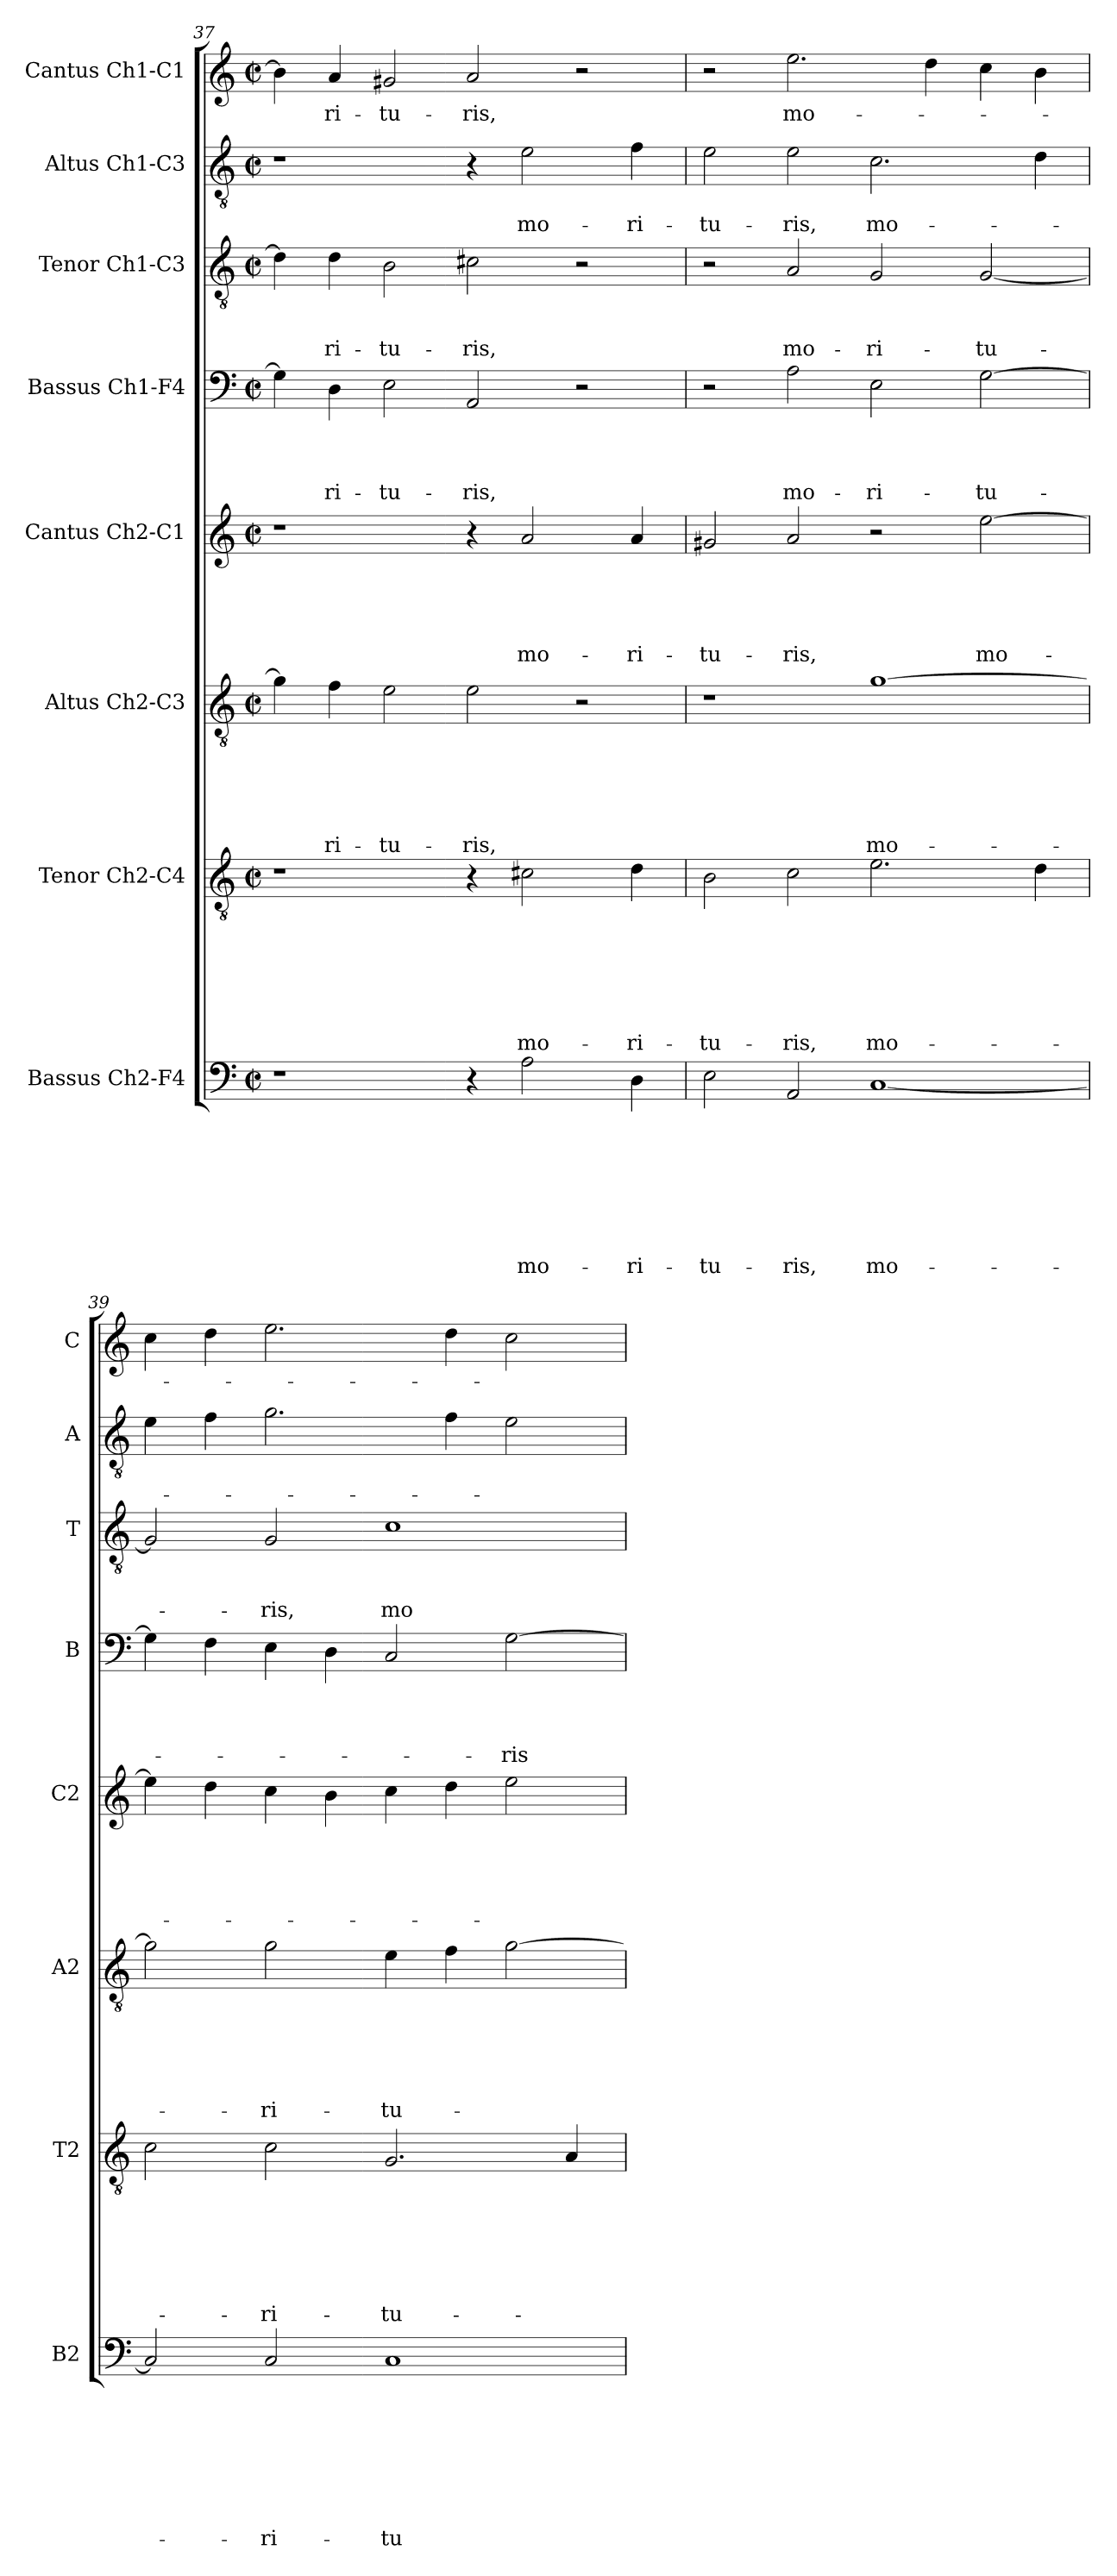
**kern	**text	**text	**text	**text	**text	**text	**text	**text	**kern	**text	**text	**text	**text	**text	**text	**text	**kern	**text	**text	**text	**text	**text	**text	**kern	**text	**text	**text	**text	**text	**kern	**text	**text	**text	**text	**kern	**text	**text	**text	**kern	**text	**text	**kern	**text
*part8	*part8	*part8	*part8	*part8	*part8	*part8	*part8	*part8	*part7	*part7	*part7	*part7	*part7	*part7	*part7	*part7	*part6	*part6	*part6	*part6	*part6	*part6	*part6	*part5	*part5	*part5	*part5	*part5	*part5	*part4	*part4	*part4	*part4	*part4	*part3	*part3	*part3	*part3	*part2	*part2	*part2	*part1	*part1
*staff8	*staff8	*staff8	*staff8	*staff8	*staff8	*staff8	*staff8	*staff8	*staff7	*staff7	*staff7	*staff7	*staff7	*staff7	*staff7	*staff7	*staff6	*staff6	*staff6	*staff6	*staff6	*staff6	*staff6	*staff5	*staff5	*staff5	*staff5	*staff5	*staff5	*staff4	*staff4	*staff4	*staff4	*staff4	*staff3	*staff3	*staff3	*staff3	*staff2	*staff2	*staff2	*staff1	*staff1
*I"Bassus Ch2-F4	*	*	*	*	*	*	*	*	*I"Tenor Ch2-C4	*	*	*	*	*	*	*	*I"Altus Ch2-C3	*	*	*	*	*	*	*I"Cantus Ch2-C1	*	*	*	*	*	*I"Bassus Ch1-F4	*	*	*	*	*I"Tenor Ch1-C3	*	*	*	*I"Altus Ch1-C3	*	*	*I"Cantus Ch1-C1	*
*I'B2	*	*	*	*	*	*	*	*	*I'T2	*	*	*	*	*	*	*	*I'A2	*	*	*	*	*	*	*I'C2	*	*	*	*	*	*I'B	*	*	*	*	*I'T	*	*	*	*I'A	*	*	*I'C	*
*clefF4	*	*	*	*	*	*	*	*	*clefGv2	*	*	*	*	*	*	*	*clefGv2	*	*	*	*	*	*	*clefG2	*	*	*	*	*	*clefF4	*	*	*	*	*clefGv2	*	*	*	*clefGv2	*	*	*clefG2	*
*k[]	*	*	*	*	*	*	*	*	*k[]	*	*	*	*	*	*	*	*k[]	*	*	*	*	*	*	*k[]	*	*	*	*	*	*k[]	*	*	*	*	*k[]	*	*	*	*k[]	*	*	*k[]	*
*C:	*	*	*	*	*	*	*	*	*C:	*	*	*	*	*	*	*	*C:	*	*	*	*	*	*	*C:	*	*	*	*	*	*C:	*	*	*	*	*C:	*	*	*	*C:	*	*	*C:	*
*M2/2	*	*	*	*	*	*	*	*	*M2/2	*	*	*	*	*	*	*	*M2/2	*	*	*	*	*	*	*M2/2	*	*	*	*	*	*M2/2	*	*	*	*	*M2/2	*	*	*	*M2/2	*	*	*M2/2	*
*met(c|)	*	*	*	*	*	*	*	*	*met(c|)	*	*	*	*	*	*	*	*met(c|)	*	*	*	*	*	*	*met(c|)	*	*	*	*	*	*met(c|)	*	*	*	*	*met(c|)	*	*	*	*met(c|)	*	*	*met(c|)	*
=37	=37	=37	=37	=37	=37	=37	=37	=37	=37	=37	=37	=37	=37	=37	=37	=37	=37	=37	=37	=37	=37	=37	=37	=37	=37	=37	=37	=37	=37	=37	=37	=37	=37	=37	=37	=37	=37	=37	=37	=37	=37	=37	=37
1r	.	.	.	.	.	.	.	.	1r	.	.	.	.	.	.	.	4g\]	.	.	.	.	.	.	1r	.	.	.	.	.	4G\]	.	.	.	.	4d\]	.	.	.	1r	.	.	4b\]	.
!	!	!	!	!	!	!	!	!	!	!	!	!	!	!	!	!	!	!	!	!	!	!	!LO:LY:b	!	!	!	!	!	!	!	!	!	!	!LO:LY:b	!	!	!	!LO:LY:b	!	!	!	!	!LO:LY:b
.	.	.	.	.	.	.	.	.	.	.	.	.	.	.	.	.	4f\	.	.	.	.	.	-ri-	.	.	.	.	.	.	4D\	.	.	.	-ri-	4d\	.	.	-ri-	.	.	.	4a/	-ri-
!	!	!	!	!	!	!	!	!	!	!	!	!	!	!	!	!	!	!	!	!	!	!	!LO:LY:b	!	!	!	!	!	!	!	!	!	!	!LO:LY:b	!	!	!	!LO:LY:b	!	!	!	!	!LO:LY:b
.	.	.	.	.	.	.	.	.	.	.	.	.	.	.	.	.	2e\	.	.	.	.	.	-tu-	.	.	.	.	.	.	2E\	.	.	.	-tu-	2B\	.	.	-tu-	.	.	.	2g#X/	-tu-
!	!	!	!	!	!	!	!	!	!	!	!	!	!	!	!	!	!	!	!	!	!	!	!LO:LY:b	!	!	!	!	!	!	!	!	!	!	!LO:LY:b	!	!	!	!LO:LY:b	!	!	!	!	!LO:LY:b
4r	.	.	.	.	.	.	.	.	4r	.	.	.	.	.	.	.	2e\	.	.	.	.	.	-ris,	4r	.	.	.	.	.	2AA/	.	.	.	-ris,	2c#X\	.	.	-ris,	4r	.	.	2a/	-ris,
!	!	!	!	!	!	!	!	!LO:LY:b	!	!	!	!	!	!	!	!LO:LY:b	!	!	!	!	!	!	!	!	!	!	!	!	!LO:LY:b	!	!	!	!	!	!	!	!	!	!	!	!LO:LY:b	!	!
2A\	.	.	.	.	.	.	.	mo-	2c#X\	.	.	.	.	.	.	mo-	.	.	.	.	.	.	.	2a/	.	.	.	.	mo-	.	.	.	.	.	.	.	.	.	2e\	.	mo-	.	.
.	.	.	.	.	.	.	.	.	.	.	.	.	.	.	.	.	2r	.	.	.	.	.	.	.	.	.	.	.	.	2r	.	.	.	.	2r	.	.	.	.	.	.	2r	.
!	!	!	!	!	!	!	!	!LO:LY:b	!	!	!	!	!	!	!	!LO:LY:b	!	!	!	!	!	!	!	!	!	!	!	!	!LO:LY:b	!	!	!	!	!	!	!	!	!	!	!	!LO:LY:b	!	!
4D\	.	.	.	.	.	.	.	-ri-	4d\	.	.	.	.	.	.	-ri-	.	.	.	.	.	.	.	4a/	.	.	.	.	-ri-	.	.	.	.	.	.	.	.	.	4f\	.	-ri-	.	.
=38	=38	=38	=38	=38	=38	=38	=38	=38	=38	=38	=38	=38	=38	=38	=38	=38	=38	=38	=38	=38	=38	=38	=38	=38	=38	=38	=38	=38	=38	=38	=38	=38	=38	=38	=38	=38	=38	=38	=38	=38	=38	=38	=38
!	!	!	!	!	!	!	!	!LO:LY:b	!	!	!	!	!	!	!	!LO:LY:b	!	!	!	!	!	!	!	!	!	!	!	!	!LO:LY:b	!	!	!	!	!	!	!	!	!	!	!	!LO:LY:b	!	!
2E\	.	.	.	.	.	.	.	-tu-	2B\	.	.	.	.	.	.	-tu-	1r	.	.	.	.	.	.	2g#X/	.	.	.	.	-tu-	2r	.	.	.	.	2r	.	.	.	2e\	.	-tu-	2r	.
!	!	!	!	!	!	!	!	!LO:LY:b	!	!	!	!	!	!	!	!LO:LY:b	!	!	!	!	!	!	!	!	!	!	!	!	!LO:LY:b	!	!	!	!	!LO:LY:b	!	!	!	!LO:LY:b	!	!	!LO:LY:b	!	!LO:LY:b
2AA/	.	.	.	.	.	.	.	-ris,	2c\	.	.	.	.	.	.	-ris,	.	.	.	.	.	.	.	2a/	.	.	.	.	-ris,	2A\	.	.	.	mo-	2A/	.	.	mo-	2e\	.	-ris,	2.ee\	mo-
!	!	!	!	!	!	!	!	!LO:LY:b	!	!	!	!	!	!	!	!LO:LY:b	!	!	!	!	!	!	!LO:LY:b	!	!	!	!	!	!	!	!	!	!	!LO:LY:b	!	!	!	!LO:LY:b	!	!	!LO:LY:b	!	!
[1C	.	.	.	.	.	.	.	mo-	2.e\	.	.	.	.	.	.	mo-	[1g	.	.	.	.	.	mo-	2r	.	.	.	.	.	2E\	.	.	.	-ri-	2G/	.	.	-ri-	2.c\	.	mo-	.	.
.	.	.	.	.	.	.	.	.	.	.	.	.	.	.	.	.	.	.	.	.	.	.	.	.	.	.	.	.	.	.	.	.	.	.	.	.	.	.	.	.	.	4dd\	.
!	!	!	!	!	!	!	!	!	!	!	!	!	!	!	!	!	!	!	!	!	!	!	!	!	!	!	!	!	!LO:LY:b	!	!	!	!	!LO:LY:b	!	!	!	!LO:LY:b	!	!	!	!	!
.	.	.	.	.	.	.	.	.	.	.	.	.	.	.	.	.	.	.	.	.	.	.	.	[2ee\	.	.	.	.	mo-	[2G\	.	.	.	-tu-	[2G/	.	.	-tu-	.	.	.	4cc\	.
.	.	.	.	.	.	.	.	.	4d\	.	.	.	.	.	.	.	.	.	.	.	.	.	.	.	.	.	.	.	.	.	.	.	.	.	.	.	.	.	4d\	.	.	4b\	.
=39	=39	=39	=39	=39	=39	=39	=39	=39	=39	=39	=39	=39	=39	=39	=39	=39	=39	=39	=39	=39	=39	=39	=39	=39	=39	=39	=39	=39	=39	=39	=39	=39	=39	=39	=39	=39	=39	=39	=39	=39	=39	=39	=39
2C/]	.	.	.	.	.	.	.	.	2c\	.	.	.	.	.	.	.	2g\]	.	.	.	.	.	.	4ee\]	.	.	.	.	.	4G\]	.	.	.	.	2G/]	.	.	.	4e\	.	.	4cc\	.
.	.	.	.	.	.	.	.	.	.	.	.	.	.	.	.	.	.	.	.	.	.	.	.	4dd\	.	.	.	.	.	4F\	.	.	.	.	.	.	.	.	4f\	.	.	4dd\	.
!	!	!	!	!	!	!	!	!LO:LY:b	!	!	!	!	!	!	!	!LO:LY:b	!	!	!	!	!	!	!LO:LY:b	!	!	!	!	!	!	!	!	!	!	!	!	!	!	!LO:LY:b	!	!	!	!	!
2C/	.	.	.	.	.	.	.	-ri-	2c\	.	.	.	.	.	.	-ri-	2g\	.	.	.	.	.	-ri-	4cc\	.	.	.	.	.	4E\	.	.	.	.	2G/	.	.	-ris,	2.g\	.	.	2.ee\	.
.	.	.	.	.	.	.	.	.	.	.	.	.	.	.	.	.	.	.	.	.	.	.	.	4b\	.	.	.	.	.	4D\	.	.	.	.	.	.	.	.	.	.	.	.	.
!	!	!	!	!	!	!	!	!LO:LY:b	!	!	!	!	!	!	!	!LO:LY:b	!	!	!	!	!	!	!LO:LY:b	!	!	!	!	!	!	!	!	!	!	!	!	!	!	!LO:LY:b	!	!	!	!	!
1C	.	.	.	.	.	.	.	-tu-	2.G/	.	.	.	.	.	.	-tu-	4e\	.	.	.	.	.	-tu-	4cc\	.	.	.	.	.	2C/	.	.	.	.	1c	.	.	mo-	.	.	.	.	.
.	.	.	.	.	.	.	.	.	.	.	.	.	.	.	.	.	4f\	.	.	.	.	.	.	4dd\	.	.	.	.	.	.	.	.	.	.	.	.	.	.	4f\	.	.	4dd\	.
!	!	!	!	!	!	!	!	!	!	!	!	!	!	!	!	!	!	!	!	!	!	!	!	!	!	!	!	!	!	!	!	!	!	!LO:LY:b	!	!	!	!	!	!	!	!	!
.	.	.	.	.	.	.	.	.	.	.	.	.	.	.	.	.	[2g\	.	.	.	.	.	.	2ee\	.	.	.	.	.	[2G\	.	.	.	-ris	.	.	.	.	2e\	.	.	2cc\	.
.	.	.	.	.	.	.	.	.	4A/	.	.	.	.	.	.	.	.	.	.	.	.	.	.	.	.	.	.	.	.	.	.	.	.	.	.	.	.	.	.	.	.	.	.
=	=	=	=	=	=	=	=	=	=	=	=	=	=	=	=	=	=	=	=	=	=	=	=	=	=	=	=	=	=	=	=	=	=	=	=	=	=	=	=	=	=	=	=
*-	*-	*-	*-	*-	*-	*-	*-	*-	*-	*-	*-	*-	*-	*-	*-	*-	*-	*-	*-	*-	*-	*-	*-	*-	*-	*-	*-	*-	*-	*-	*-	*-	*-	*-	*-	*-	*-	*-	*-	*-	*-	*-	*-
